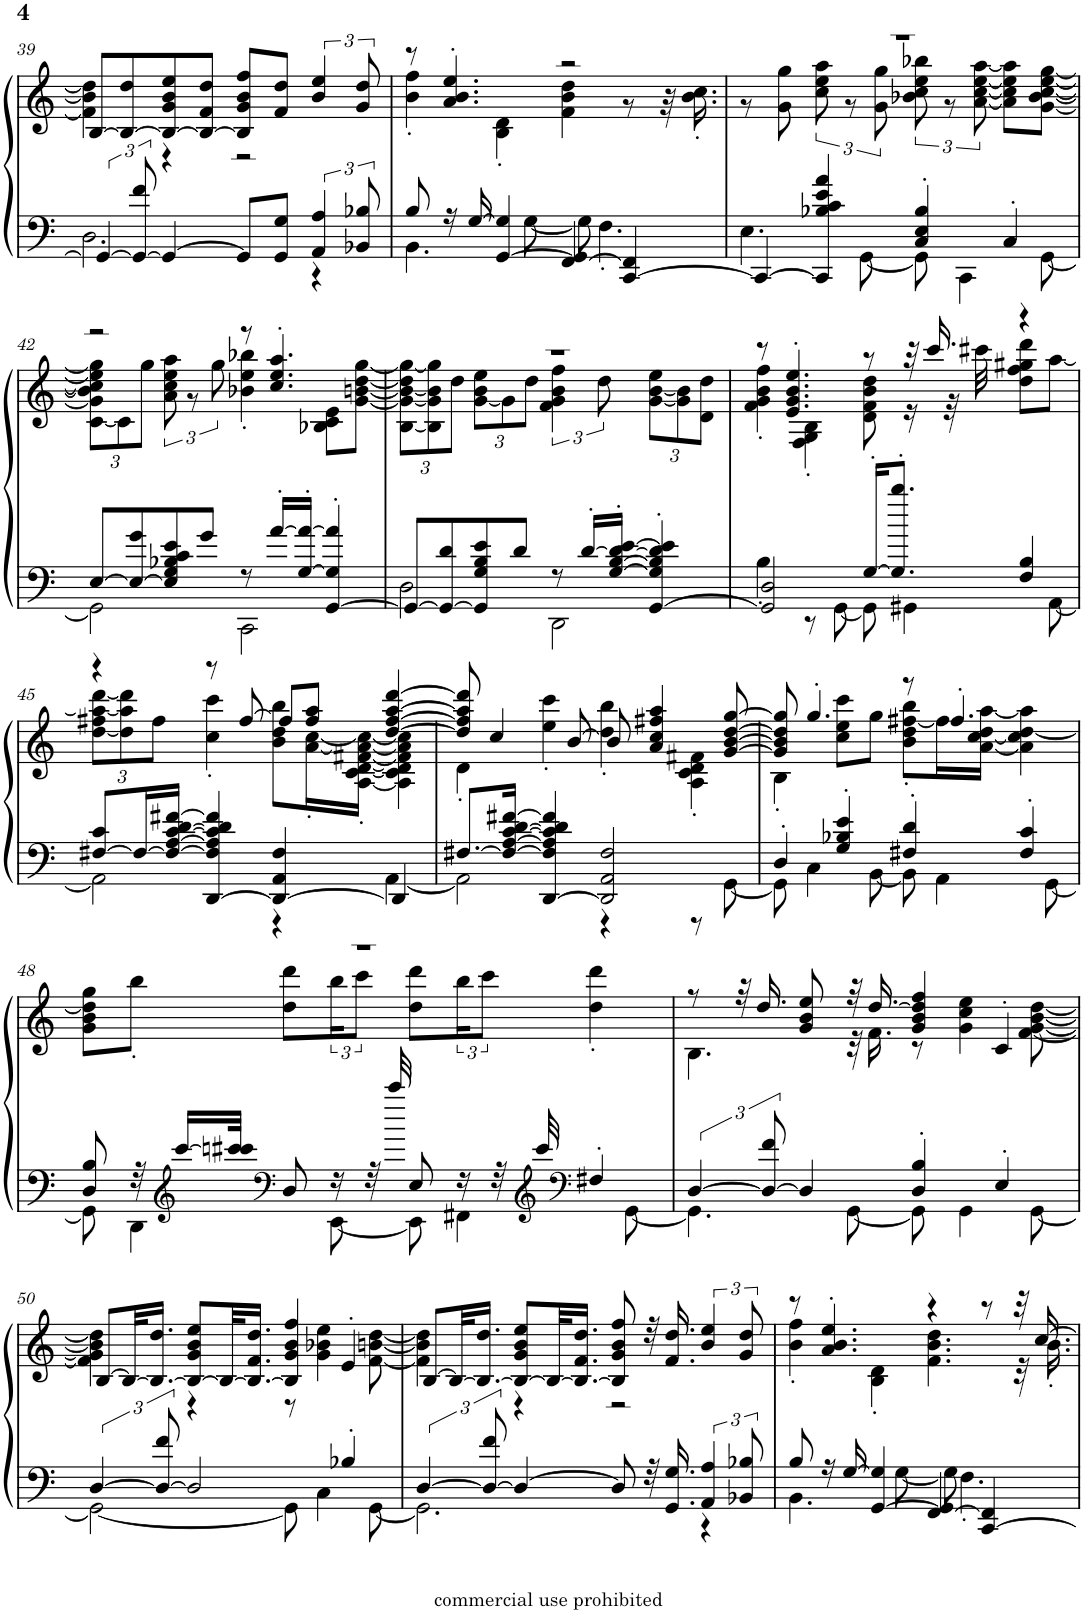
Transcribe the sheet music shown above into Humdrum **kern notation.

**kern	**kern
*part1	*part1
*staff2	*staff1
*I"Piano, Railroad Blues - QRS Word Roll #1141	*
*I'Pno.	*
!!LO:PB:g=z
*clefF4	*clefG2
*k[]	*k[]
*M4/4	*M4/4
=39	=39
*^	*^
6GG/_	2.D\	[8B/L	4f\] 4b\] 4dd\]
.	.	8B/_ 8dd/	.
12GG/_ 12f/	.	.	.
4GG/_	.	8B/_ 8g/ 8b/ 8ee/	4r
.	.	8B/_ 8f/ 8dd/J	.
8GG/L]	.	8B/] 8g/ 8b/ 8ff/L	2r
8GG/ 8G/J	.	8f/ 8dd/J	.
6AA/ 6A/	4r	6b/ 6ee/	.
12BB-X/ 12B-X/	.	12g/ 12dd/	.
=40	=40	=40	=40
8B/	4.BB\	8r	4b\' 4ff\'
16r	.	4.a/' 4.b/' 4.ee/'	.
[16G/	.	.	.
[4GG/ 4G/]	.	.	4B\' 4d\'
.	[8G\	.	.
[4FF/ 4GG/]	8G\]	2r	4f\ 4b\ 4dd\
.	4.F'\	.	.
[4CC/ 4FF/]	.	.	8r
.	.	.	32r
.	.	.	16.b\' 16.cc\'
=41	=41	=41	=41
4CC/_	4.E\	1r	8r
.	.	.	8g\ 8gg\
4CC/] 4B-X/ 4c/ 4e/ 4a/	.	.	12cc\ 12ee\ 12aa\
.	.	.	12r
.	[8GG\	.	.
.	.	.	12g\ 12gg\
4C/' 4E/' 4B-/'	8GG\]	.	12b-X\ 12cc\ 12ee\ 12bb-X\
.	.	.	12r
.	4CC\	.	.
.	.	.	[12a\ [12cc\ [12ee\ [12aa\
4C'/	.	.	8a\] 8cc\] 8ee\] 8aa\]L
.	[8GG\	.	[8g\ [8b-\ [8cc\ [8ee\ [8gg\J
!!LO:LB:g=z	!!
=42	=42	=42	=42
*	*	*	*Xbrackettup
[8E/L	2GG\]	2r	[12c\ 12g\] 12b-\] 12cc\] 12ee\] 12gg\]L
.	.	.	12c\]
8E/_ 8g/	.	.	.
.	.	.	12gg\J
*	*	*	*brackettup
8E/] 8G/ 8B-X/ 8c/ 8e/	.	.	12a\ 12cc\ 12ee\ 12aa\
.	.	.	12r
8g/J	.	.	.
.	.	.	12gg\
8r	2CC\	8r	4b-X\' 4ee\' 4bb-X\'
[16a'/LL	.	4.cc/' 4.ee/' 4.aa/'	.
[16G/' 16a/_'JJ	.	.	.
[4GG/' 4G/]' 4a/]'	.	.	8B-X\ 8c\ 8e\L
.	.	.	[8g\ [8bn\ [8dd\ [8gg\J
=43	=43	=43	=43
*	*	*	*Xbrackettup
8GG/L_	2D\	1r	[12B\ 12g\_ 12b\_ 12dd\] 12gg\_L
.	.	.	12B\] 12g\] 12b\] 12gg\]
8GG/_ 8d/	.	.	.
.	.	.	12dd\J
8GG/] 8G/ 8B/ 8e/	.	.	[12g\ 12b\ 12ee\L
.	.	.	12g\]
8d/J	.	.	.
.	.	.	12dd\J
*	*	*	*brackettup
8r	2DD\	.	6f\ 6g\ 6b\ 6ff\
[16d'/LL	.	.	.
.	.	.	12dd\
[16G/' [16B/' 16d/_' [16e/'JJ	.	.	.
*	*	*	*Xbrackettup
[4GG/' 4G/]' 4B/]' 4d/]' 4e/]'	.	.	[12g\ [12b\ 12ee\L
.	.	.	12g\] 12b\]
.	.	.	12d\ 12dd\J
=44	=44	=44	=44
2GG/] 2D/	4B'\	8r	4f\' 4g\' 4b\' 4ff\'
.	.	4.e/' 4.g/' 4.b/' 4.ee/'	.
.	8r	.	4F\' 4G\' 4B\'
.	[8GG\	.	.
[16G'/KL	8GG\]	8r	8d\ 8f\ 8b\ 8dd\
8.G/]' 8.bb/'J	.	.	.
.	4GG#X\	32r	16r
.	.	16.ccc/	.
.	.	.	32r
.	.	.	32ccc#X\
4F/ 4B/	.	4r	8dd\ 8ff\ 8gg#X\ 8ddd\L
.	[8AA\	.	[8aa\J
!!LO:LB:g=z	!!
=45	=45	=45	=45
[8F#X/ 8c/L	2AA\]	4r	[12dd\ 12ff#X\ 12aa\_ [12ddd\L
.	.	.	12dd\] 12aa\] 12ddd\]
16F#/L_	.	.	.
.	.	.	12ff#\J
16F#/_ [16A/ [16c/ [16d/ [16f#X/JJ	.	.	.
[4DD/ 4F#/] 4A/] 4c/] 4d/] 4f#/]	.	8r	4cc\' 4ccc\'
.	.	[8ff#/	.
4DD/_ 4AA/ 4F#/	4r	8ff#/L]	8b\ 8dd\ 8bb\L
.	.	8ff#/ 8aa/J	[16a\' [16cc\'L
.	.	.	[16A\' [16c\' [16d\' [16f#X\' 16a\_' 16cc\_'JJ
4DD/]	[4AA\	[4dd/ [4ff#/ [4aa/ [4ddd/	4A\] 4c\] 4d\] 4f#\] 4a\] 4cc\]
=46	=46	=46	=46
[8.F#X/L	2AA\]	8dd/] 8ff#/] 8aa/] 8ddd/]	4d'\
.	.	4cc/	.
16F#/_ [16A/ [16c/ [16d/ [16f#X/Jk	.	.	.
[4DD/ 4F#/] 4A/] 4c/] 4d/] 4f#/]	.	.	4ee\' 4ccc\'
.	.	[8b/	.
2DD/] 2AA/ 2F#/	4r	8b/]	4dd\' 4bb\'
.	.	4a/ 4cc/ 4ff#X/ 4aa/	.
.	8r	.	4A\' 4c\' 4d\' 4f#X\'
.	[8GG\	[8g/ [8b/ [8dd/ [8gg/	.
=47	=47	=47	=47
4D'/	8GG\]	8g/] 8b/] 8dd/] 8gg/]	4B'\
.	4C\	4.gg'/	.
4G/' 4B-X/' 4e/'	.	.	8cc\ 8ee\ 8ccc\L
.	[8BB\	.	8gg\J
4F#X/' 4d/'	8BB\]	8r	8b\' 8dd\' [8ff#X\' 8bb\'L
.	4AA\	4.ff#'/	16ff#\L]
.	.	.	[16a\ [16cc\ 16dd\ [16aa\JJ
4F#/' 4c/'	.	.	4a\] 4cc\] [4dd\ 4aa\]
.	[8GG\	.	.
!!LO:LB:g=z	!!
=48	=48	=48	=48
8D/ 8B/	8GG\]	1r	8g\ 8b\ 8dd\] 8gg\L
32r	4DD\	.	8bb'\J
*clefG2	*	*	*
[16ccc/LL	.	.	.
32cccn/] 32ccc#X/JJk	.	.	.
*clefF4	*	*	*
8D/	.	.	8dd\ 8ddd\L
*	*	*	*brackettup
16r	[8EE\	.	24bb\K
.	.	.	12ccc\J
32r	.	.	.
32ccc#/	.	.	.
8E/	8EE\]	.	8dd\ 8ddd\L
16r	4FF#X\	.	24bb\K
.	.	.	12ccc\J
32r	.	.	.
*clefG2	*	*	*
32ccc#/	.	.	.
*clefF4	*	*	*
4F#X'/	.	.	4dd\' 4ddd\'
.	[8GG\	.	.
=49	=49	=49	=49
[6D/	4.GG\]	8r	4.B\
.	.	32r	.
.	.	16.dd/	.
12D/_ 12f/	.	.	.
4D/]	.	8g/ 8b/ 8ee/	.
.	[8GG\	32r	32r
.	.	[16.dd/	16.f\
4D/' 4B/'	8GG\]	4g/ 4b/ 4dd/] 4ff/	8r
.	4GG\	.	4g\ 4cc\ 4ee\
4E'/	.	4c'/	.
.	[8GG\	.	[8f\ [8g\ [8b\ [8dd\
!!LO:LB:g=z	!!
=50	=50	=50	=50
[6D/	2GG\_	[8B/L	4f\] 4g\] 4b\] 4dd\]
.	.	32B/KL_	.
.	.	16.B/_ 16.dd/JJ	.
12D/_ 12f/	.	.	.
2D/]	.	8B/_ 8g/ 8b/ 8ee/L	4r
.	.	32B/KL_	.
.	.	16.B/_ 16.f/ 16.dd/JJ	.
.	8GG\]	4B/] 4g/ 4b/ 4ff/	8r
.	4C\	.	4g\ 4b-X\ 4ee\
4B-X'/	.	4e'/	.
.	[8GG\	.	[8f\ [8bn\ [8dd\
=51	=51	=51	=51
[6D/	2.GG\]	[8B/L	4f\] 4b\] 4dd\]
.	.	32B/KL_	.
.	.	16.B/_ 16.dd/JJ	.
12D/_ 12f/	.	.	.
4D/_	.	8B/_ 8g/ 8b/ 8ee/L	4r
.	.	32B/KL_	.
.	.	16.B/_ 16.f/ 16.dd/JJ	.
8D/]	.	8B/] 8g/ 8b/ 8ff/	2r
32r	.	32r	.
16.GG/ 16.G/	.	16.f/ 16.dd/	.
6AA/ 6A/	4r	6b/ 6ee/	.
12BB-X/ 12B-X/	.	12g/ 12dd/	.
=52	=52	=52	=52
8B/	4.BB\	8r	4b\' 4ff\'
16r	.	4.a/' 4.b/' 4.ee/'	.
[16G/	.	.	.
[4GG/ 4G/]	.	.	4B\' 4d\'
.	[8G\	.	.
[4FF/ 4GG/]	8G\]	4r	4.f\ 4.b\ 4.dd\
.	4.F'\	.	.
[4CC/ 4FF/]	.	8r	.
.	.	32r	32r
.	.	[16.cc/	16.b'\
*v	*v	*	*
*	*v	*v
=	=
*-	*-
